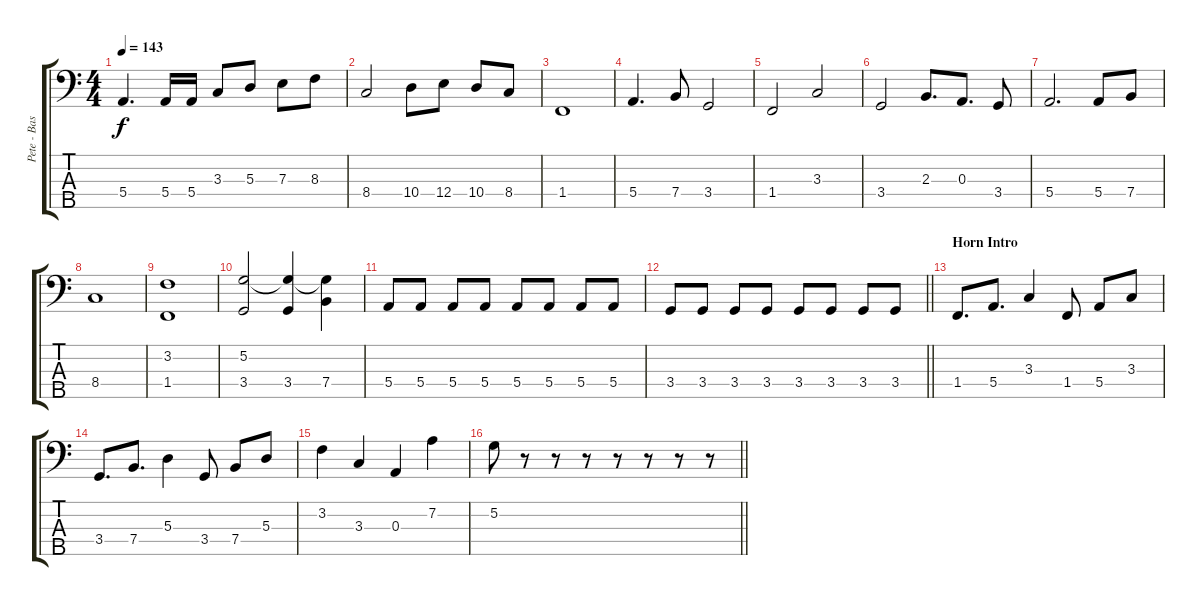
\track ("Pete - Bass" "Pete - Bas") {instrument electricbassfinger}
\staff {score tabs}
\tuning (G2 D2 A1 E1 B0) {hide}
\ts (4 4)
\tempo 143
\clef f4
\ks c
5.4.4{d dy f} 5.4.16 5.4.16 3.3.8 5.3.8 7.3.8 8.3.8 |
8.4.2 10.4.8 12.4.8 10.4.8 8.4.8 |
1.4.1 |
5.4.4{d} 7.4.8 3.4.2 |
1.4.2 3.3.2 |
3.4.2 2.3.8{d} 0.3.8{d} 3.4.8 |
5.4.2{d} 5.4.8 7.4.8 |
8.4.1 |
(3.2 1.4).1 |
(5.2 3.4).2 (5.2{t} 3.4).4 (5.2{t} 7.4).4 |
5.4.8 5.4.8 5.4.8 5.4.8 5.4.8 5.4.8 5.4.8 5.4.8 |
\barLineRight lightlight
3.4.8 3.4.8 3.4.8 3.4.8 3.4.8 3.4.8 3.4.8 3.4.8 |
\section ("" "Horn Intro")
1.4.8{d} 5.4.8{d} 3.3.4 1.4.8 5.4.8 3.3.8 |
3.4.8{d} 7.4.8{d} 5.3.4 3.4.8 7.4.8 5.3.8 |
3.2.4 3.3.4 0.3.4 7.2.4 |
\barLineRight lightlight
5.2.8 r.8 r.8 r.8 r.8 r.8 r.8 r.8
